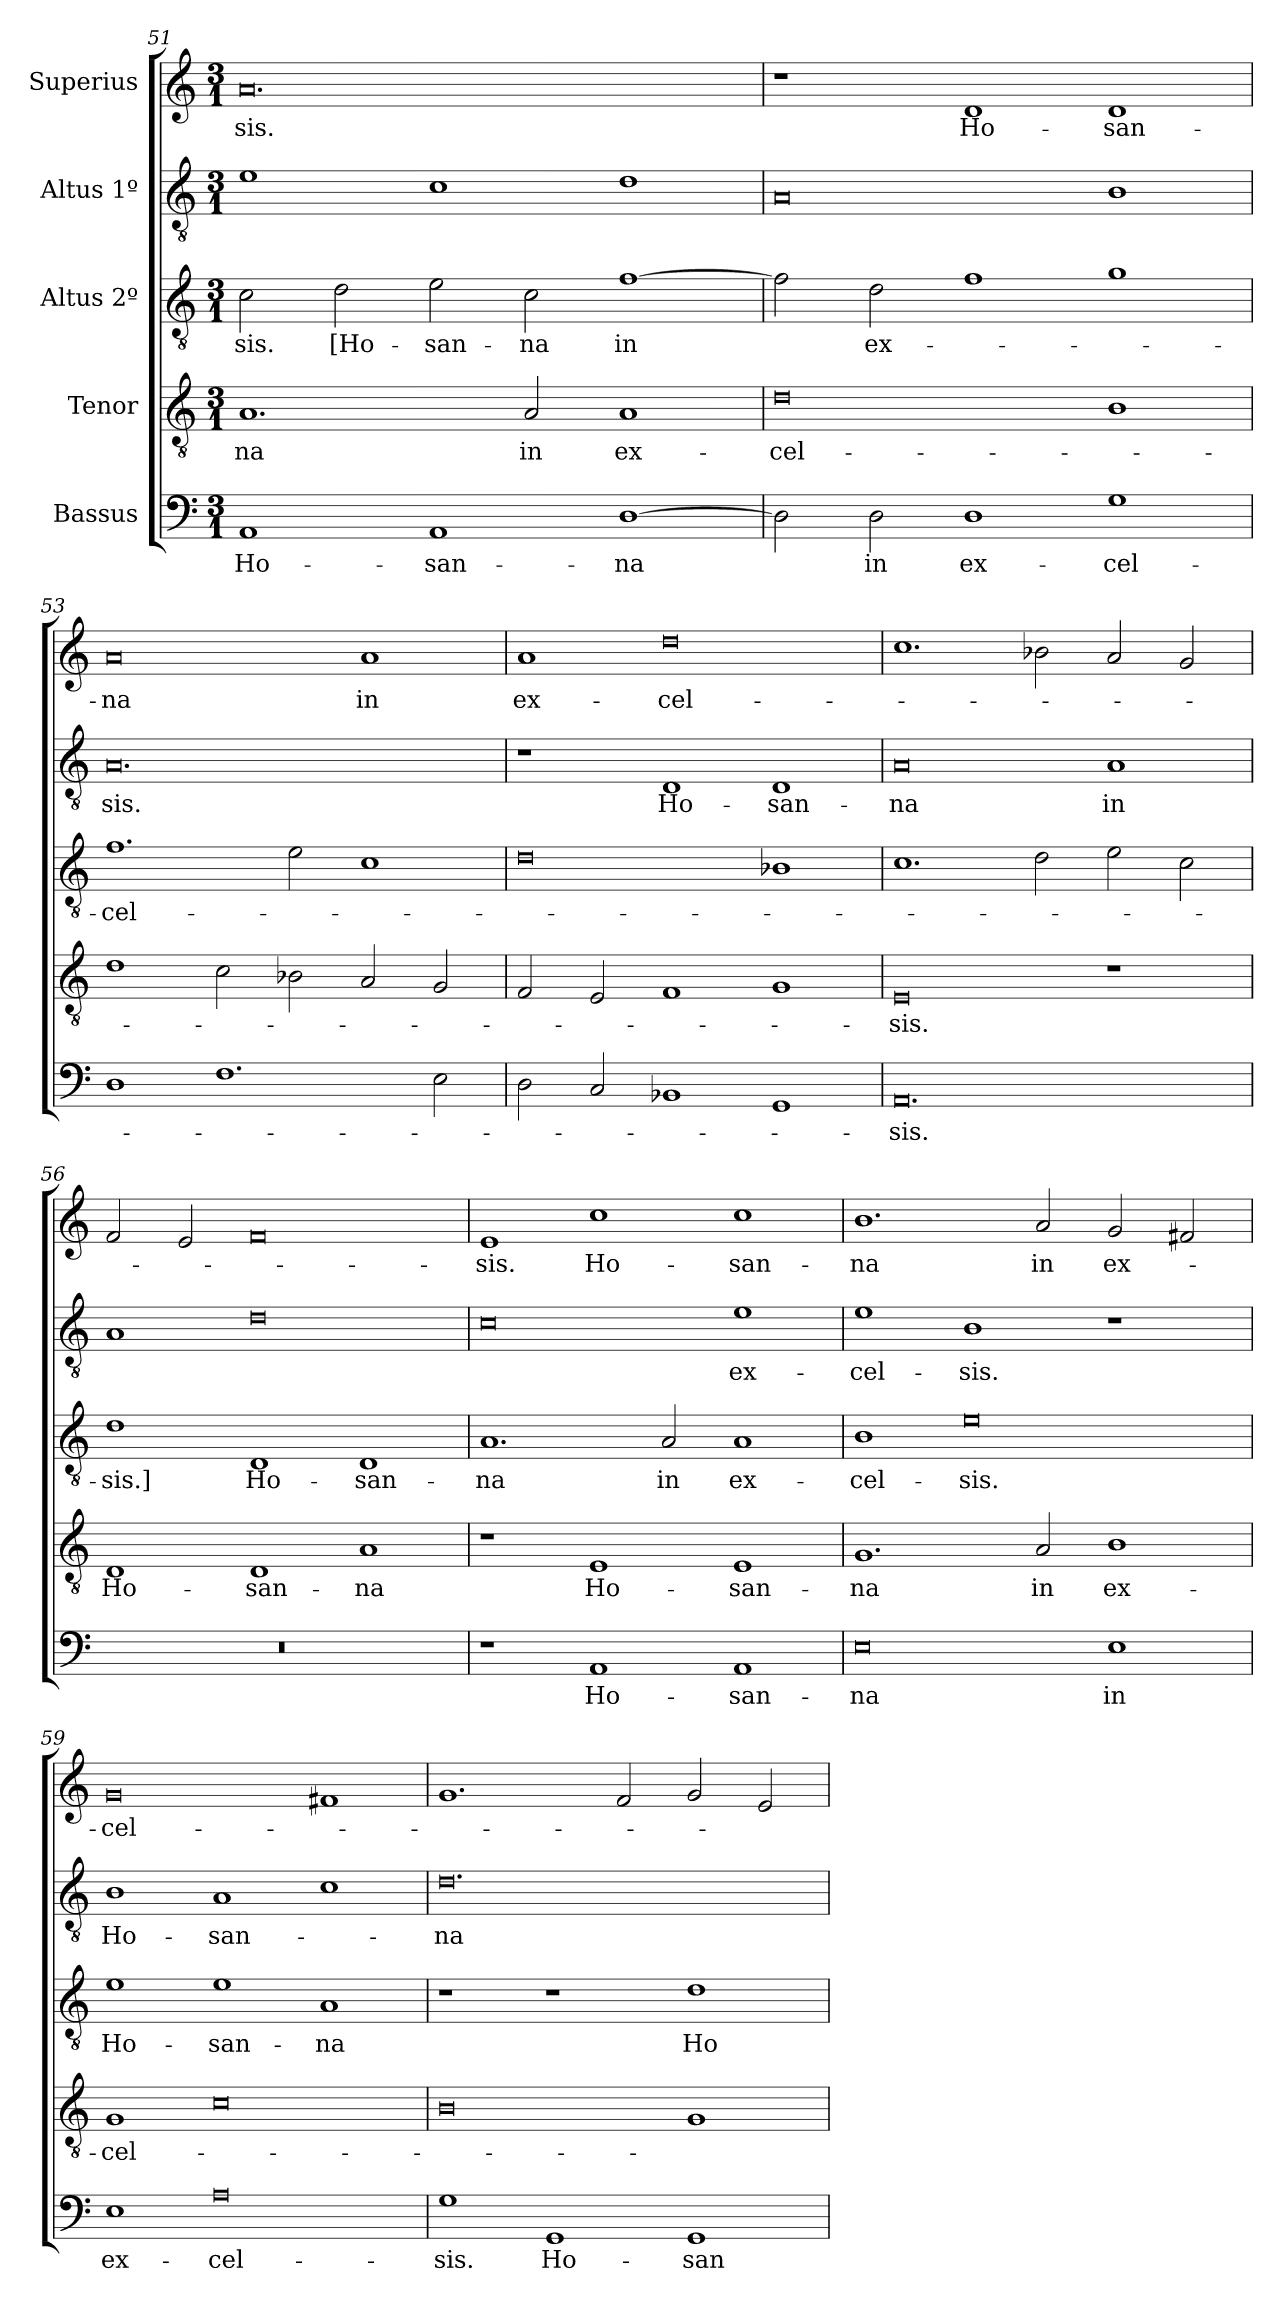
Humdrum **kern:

**kern	**text	**kern	**text	**kern	**text	**kern	**text	**kern	**text
*part5	*part5	*part4	*part4	*part3	*part3	*part2	*part2	*part1	*part1
*staff5	*staff5	*staff4	*staff4	*staff3	*staff3	*staff2	*staff2	*staff1	*staff1
*I"Bassus	*	*I"Tenor	*	*I"Altus 2º	*	*I"Altus 1º	*	*I"Superius	*
*clefF4	*	*clefGv2	*	*clefGv2	*	*clefGv2	*	*clefG2	*
*k[]	*	*k[]	*	*k[]	*	*k[]	*	*k[]	*
*M3/1	*	*M3/1	*	*M3/1	*	*M3/1	*	*M3/1	*
=51	=51	=51	=51	=51	=51	=51	=51	=51	=51
1AA/	Ho-	1.A/	-na	2c\	-sis.	1e\	.	0.a/	-sis.
.	.	.	.	2d\	[Ho-	.	.	.	.
1AA/	-san-	.	.	2e\	-san-	1c\	.	.	.
.	.	2A/	in	2c\	-na	.	.	.	.
[1D\	-na	1A/	ex-	[1f\	in	1d\	.	.	.
=52	=52	=52	=52	=52	=52	=52	=52	=52	=52
2D\]	.	0d\	-cel-	2f\]	.	0A/	.	1r	.
2D\	in	.	.	2d\	ex-	.	.	.	.
1D\	ex-	.	.	1f\	.	.	.	1d/	Ho-
1G\	-cel-	1B\	.	1g\	.	1B\	.	1d/	-san-
=53	=53	=53	=53	=53	=53	=53	=53	=53	=53
1D\	.	1d\	.	1.f\	-cel-	0.A/	-sis.	0a/	-na
1.F\	.	2c\	.	.	.	.	.	.	.
.	.	2B-X\	.	2e\	.	.	.	.	.
.	.	2A/	.	1c\	.	.	.	1a/	in
2E\	.	2G/	.	.	.	.	.	.	.
=54	=54	=54	=54	=54	=54	=54	=54	=54	=54
2D\	.	2F/	.	0d\	.	1r	.	1a/	ex-
2C/	.	2E/	.	.	.	.	.	.	.
1BB-X/	.	1F/	.	.	.	1D/	Ho-	0dd\	-cel-
1GG/	.	1G/	.	1B-X\	.	1D/	-san-	.	.
=55	=55	=55	=55	=55	=55	=55	=55	=55	=55
0.AA/	-sis.	0E/	-sis.	1.c\	.	0A/	-na	1.cc\	.
.	.	.	.	2d\	.	.	.	2b-X\	.
.	.	1r	.	2e\	.	1A/	in	2a/	.
.	.	.	.	2c\	.	.	.	2g/	.
=56	=56	=56	=56	=56	=56	=56	=56	=56	=56
!LO:N:vis=0	!	!	!	!	!	!	!	!	!
0.r	.	1D/	Ho-	1d\	-sis.]	1A/	.	2f/	.
.	.	.	.	.	.	.	.	2e/	.
.	.	1D/	-san-	1D/	Ho-	0d\	.	0f/	.
.	.	1A/	-na	1D/	-san-	.	.	.	.
=57	=57	=57	=57	=57	=57	=57	=57	=57	=57
1r	.	1r	.	1.A/	-na	0c\	.	1e/	-sis.
1AA/	Ho-	1E/	Ho-	.	.	.	.	1cc\	Ho-
.	.	.	.	2A/	in	.	.	.	.
1AA/	-san-	1E/	-san-	1A/	ex-	1e\	ex-	1cc\	-san-
=58	=58	=58	=58	=58	=58	=58	=58	=58	=58
0E\	-na	1.G/	-na	1B\	-cel-	1e\	-cel-	1.b\	-na
.	.	.	.	0e\	-sis.	1B\	-sis.	.	.
.	.	2A/	in	.	.	.	.	2a/	in
1E\	in	1B\	ex-	.	.	1r	.	2g/	ex-
.	.	.	.	.	.	.	.	2f#X/	.
=59	=59	=59	=59	=59	=59	=59	=59	=59	=59
1E\	ex-	1G/	-cel-	1e\	Ho-	1B\	Ho-	0g/	-cel-
0A\	-cel-	0c\	.	1e\	-san-	1A/	-san-	.	.
.	.	.	.	1A/	-na	1c\	.	1f#X/	.
=60	=60	=60	=60	=60	=60	=60	=60	=60	=60
1G\	-sis.	0B\	.	1r	.	0.d\	-na	1.g/	.
1GG/	Ho-	.	.	1r	.	.	.	.	.
.	.	.	.	.	.	.	.	2f/	.
1GG/	-san-	1G/	.	1d\	Ho-	.	.	2g/	.
.	.	.	.	.	.	.	.	2e/	.
=	=	=	=	=	=	=	=	=	=
*-	*-	*-	*-	*-	*-	*-	*-	*-	*-
